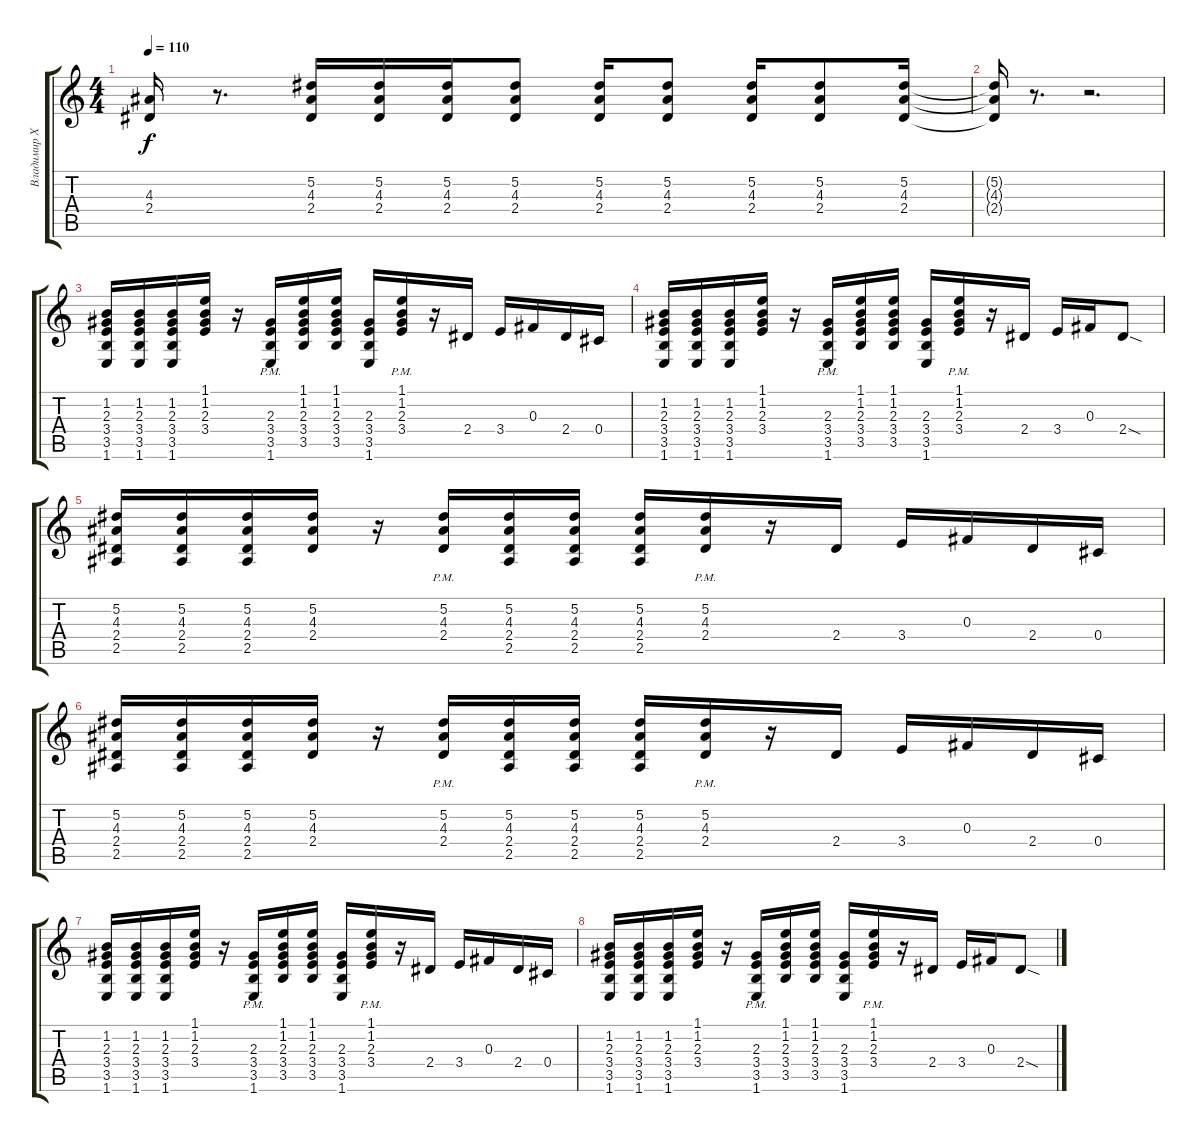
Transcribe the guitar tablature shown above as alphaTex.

\track ("Владимир Холстинин" "Владимир Х") {instrument distortionguitar}
\staff {score tabs}
\tuning (Eb4 Bb3 Gb3 Db3 Ab2 Eb2) {hide}
\ts (4 4)
\tempo 110
\clef g2
\ks c
(4.3 2.4).16{dy f} r.8{d} (5.2 4.3 2.4).16 (5.2 4.3 2.4).16 (5.2 4.3 2.4).16 (5.2 4.3 2.4).8 (5.2 4.3 2.4).16 (5.2 4.3 2.4).8 (5.2 4.3 2.4).16 (5.2 4.3 2.4).8 (5.2 4.3 2.4).16 |
(5.2{t} 4.3{t} 2.4{t}).16 r.8{d} r.2{d} |
(1.2 2.3 3.4 3.5 1.6).16 (1.2 2.3 3.4 3.5 1.6).16 (1.2 2.3 3.4 3.5 1.6).16 (1.1 1.2 2.3 3.4).16 r.16 (2.3{pm} 3.4{pm} 3.5{pm} 1.6{pm}).16 (1.1 1.2 2.3 3.4 3.5).16 (1.1 1.2 2.3 3.4 3.5).16 (2.3 3.4 3.5 1.6).16 (1.1{pm} 1.2{pm} 2.3{pm} 3.4{pm}).16 r.16 2.4.16 3.4.16 0.3.16 2.4.16 0.4.16 |
(1.2 2.3 3.4 3.5 1.6).16 (1.2 2.3 3.4 3.5 1.6).16 (1.2 2.3 3.4 3.5 1.6).16 (1.1 1.2 2.3 3.4).16 r.16 (2.3{pm} 3.4{pm} 3.5{pm} 1.6{pm}).16 (1.1 1.2 2.3 3.4 3.5).16 (1.1 1.2 2.3 3.4 3.5).16 (2.3 3.4 3.5 1.6).16 (1.1{pm} 1.2{pm} 2.3{pm} 3.4{pm}).16 r.16 2.4.16 3.4.16 0.3.16 2.4{sod}.8 |
(5.2 4.3 2.4 2.5).16 (5.2 4.3 2.4 2.5).16 (5.2 4.3 2.4 2.5).16 (5.2 4.3 2.4).16 r.16 (5.2{pm} 4.3{pm} 2.4{pm}).16 (5.2 4.3 2.4 2.5).16 (5.2 4.3 2.4 2.5).16 (5.2 4.3 2.4 2.5).16 (5.2{pm} 4.3{pm} 2.4{pm}).16 r.16 2.4.16 3.4.16 0.3.16 2.4.16 0.4.16 |
(5.2 4.3 2.4 2.5).16 (5.2 4.3 2.4 2.5).16 (5.2 4.3 2.4 2.5).16 (5.2 4.3 2.4).16 r.16 (5.2{pm} 4.3{pm} 2.4{pm}).16 (5.2 4.3 2.4 2.5).16 (5.2 4.3 2.4 2.5).16 (5.2 4.3 2.4 2.5).16 (5.2{pm} 4.3{pm} 2.4{pm}).16 r.16 2.4.16 3.4.16 0.3.16 2.4.16 0.4.16 |
(1.2 2.3 3.4 3.5 1.6).16 (1.2 2.3 3.4 3.5 1.6).16 (1.2 2.3 3.4 3.5 1.6).16 (1.1 1.2 2.3 3.4).16 r.16 (2.3{pm} 3.4{pm} 3.5{pm} 1.6{pm}).16 (1.1 1.2 2.3 3.4 3.5).16 (1.1 1.2 2.3 3.4 3.5).16 (2.3 3.4 3.5 1.6).16 (1.1{pm} 1.2{pm} 2.3{pm} 3.4{pm}).16 r.16 2.4.16 3.4.16 0.3.16 2.4.16 0.4.16 |
(1.2 2.3 3.4 3.5 1.6).16 (1.2 2.3 3.4 3.5 1.6).16 (1.2 2.3 3.4 3.5 1.6).16 (1.1 1.2 2.3 3.4).16 r.16 (2.3{pm} 3.4{pm} 3.5{pm} 1.6{pm}).16 (1.1 1.2 2.3 3.4 3.5).16 (1.1 1.2 2.3 3.4 3.5).16 (2.3 3.4 3.5 1.6).16 (1.1{pm} 1.2{pm} 2.3{pm} 3.4{pm}).16 r.16 2.4.16 3.4.16 0.3.16 2.4{sod}.8
